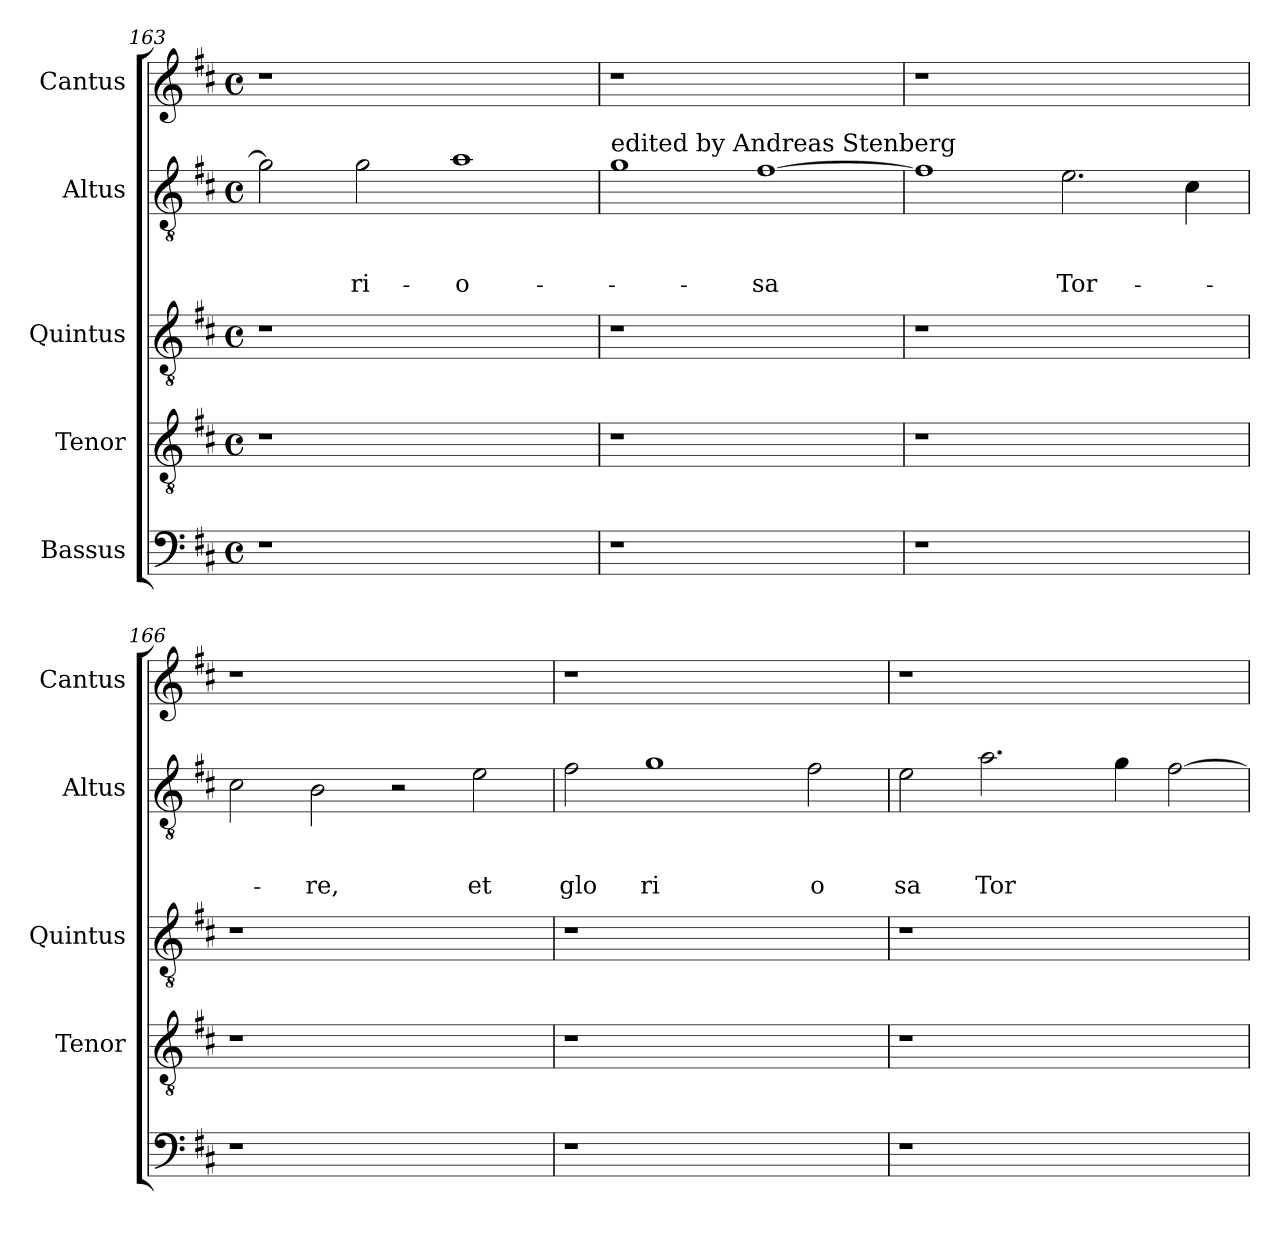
**kern	**kern	**kern	**kern	**text	**text	**text	**kern
*part5	*part4	*part3	*part2	*part2	*part2	*part2	*part1
*staff5	*staff4	*staff3	*staff2	*staff2	*staff2	*staff2	*staff1
*I"Bassus	*I"Tenor	*I"Quintus	*I"Altus	*	*	*	*I"Cantus
*	*I'Tenor	*I'Quintus	*I'Altus	*	*	*	*I'Cantus
*clefF4	*clefGv2	*clefGv2	*clefGv2	*	*	*	*clefG2
*k[f#c#]	*k[f#c#]	*k[f#c#]	*k[f#c#]	*	*	*	*k[f#c#]
*D:	*D:	*D:	*D:	*	*	*	*D:
*M4/4	*M4/4	*M4/4	*M4/4	*	*	*	*M4/4
*met(c)	*met(c)	*met(c)	*met(c)	*	*	*	*met(c)
=163	=163	=163	=163	=163	=163	=163	=163
1r	1r	1r	2g\]	.	.	.	1r
!	!	!	!	!	!	!LO:LY:b	!
.	.	.	2g\	.	.	-ri-	.
!	!	!	!	!	!	!LO:LY:b:rj	!
1ryy	1ryy	1ryy	1a	.	.	-o-	1ryy
=164	=164	=164	=164	=164	=164	=164	=164
!	!	!	!LO:TX:a:t=edited by Andreas Stenberg	!	!	!	!
1r	1r	1r	1g	.	.	.	1r
!	!	!	!	!	!	!LO:LY:b	!
1ryy	1ryy	1ryy	[>1f#	.	.	-sa	1ryy
=165	=165	=165	=165	=165	=165	=165	=165
1r	1r	1r	1f#]	.	.	.	1r
!	!	!	!	!	!	!LO:LY:b	!
1ryy	1ryy	1ryy	2.e\	.	.	Tor-	1ryy
.	.	.	4c#\	.	.	.	.
!!LO:LB:g=z
=166	=166	=166	=166	=166	=166	=166	=166
1r	1r	1r	2c#\	.	.	.	1r
!	!	!	!	!	!	!LO:LY:b	!
.	.	.	2B\	.	.	-re,	.
1ryy	1ryy	1ryy	2r	.	.	.	1ryy
!	!	!	!	!	!	!LO:LY:b	!
.	.	.	2e\	.	.	et	.
=167	=167	=167	=167	=167	=167	=167	=167
!	!	!	!	!	!	!LO:LY:b	!
1r	1r	1r	2f#\	.	.	glo	1r
!	!	!	!	!	!	!LO:LY:b	!
.	.	.	1g	.	.	ri	.
1ryy	1ryy	1ryy	.	.	.	.	1ryy
!	!	!	!	!	!	!LO:LY:b	!
.	.	.	2f#\	.	.	o	.
=168	=168	=168	=168	=168	=168	=168	=168
!	!	!	!	!	!	!LO:LY:b	!
1r	1r	1r	2e\	.	.	sa	1r
!	!	!	!	!	!	!LO:LY:b	!
.	.	.	2.a\	.	.	Tor	.
1ryy	1ryy	1ryy	.	.	.	.	1ryy
.	.	.	4g\	.	.	.	.
.	.	.	[>2f#\	.	.	.	.
=	=	=	=	=	=	=	=
*-	*-	*-	*-	*-	*-	*-	*-
